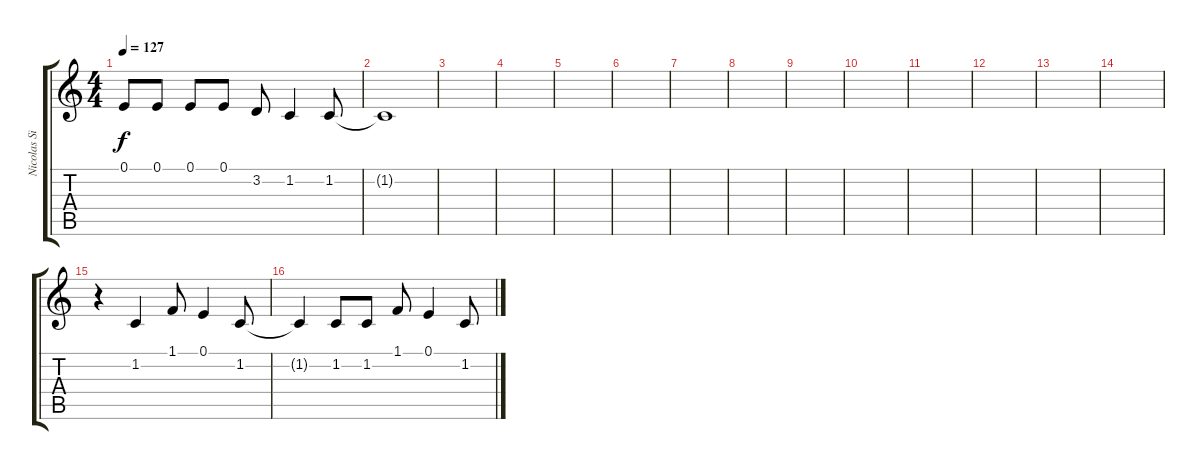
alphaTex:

\track ("Nicolas Sirkis" "Nicolas Si") {instrument lead6voice}
\staff {score tabs}
\tuning (E4 B3 G3 D3 A2 E2) {hide}
\ts (4 4)
\tempo 127
\clef g2
\ks c
0.1.8{dy f} 0.1.8 0.1.8 0.1.8 3.2.8 1.2.4 1.2.8 |
1.2{t}.1 |
|
|
|
|
|
|
|
|
|
|
|
|
r.4 1.2.4 1.1.8 0.1.4 1.2.8 |
1.2{t}.4 1.2.8 1.2.8 1.1.8 0.1.4 1.2.8
